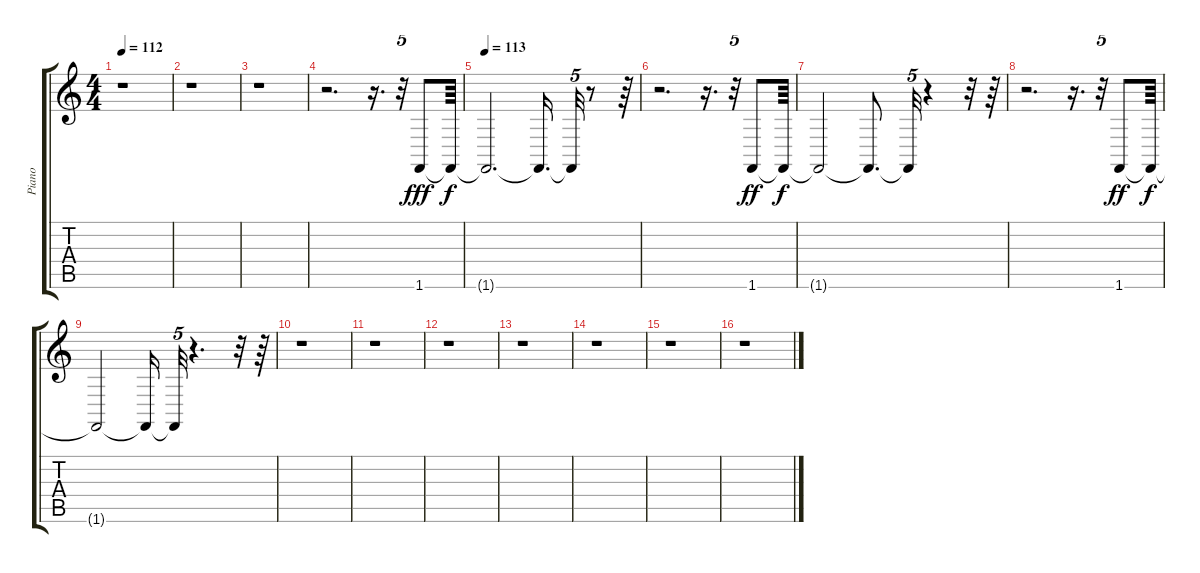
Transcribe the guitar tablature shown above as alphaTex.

\track ("Piano" "Piano") {instrument electricgrandpiano}
\staff {score tabs}
\tuning (E4 B3 G3 D3 A2 E2) {hide}
\ts (4 4)
\tempo 112
\clef g2
\ks c
r.1{dy p} |
r.1 |
r.1 |
r.2{d} r.16{d} r.32{tu (5 4)} 1.6.8{dy fff} 1.6{t}.64{dy f} |
\tempo 113
1.6{t}.2{d} 1.6{t}.16{d} 1.6{t}.32{tu (5 4)} r.8 r.64 |
r.2{d} r.16{d} r.32{tu (5 4)} 1.6.8{dy ff} 1.6{t}.64{dy f} |
1.6{t}.2 1.6{t}.8{d} 1.6{t}.32{tu (5 4)} r.4 r.32 r.64 |
r.2{d} r.16{d} r.32{tu (5 4)} 1.6.8{dy ff} 1.6{t}.64{dy f} |
1.6{t}.2 1.6{t}.16 1.6{t}.32{tu (5 4)} r.4{d} r.32 r.64 |
r.1 |
r.1 |
r.1 |
r.1 |
r.1 |
r.1 |
r.1
